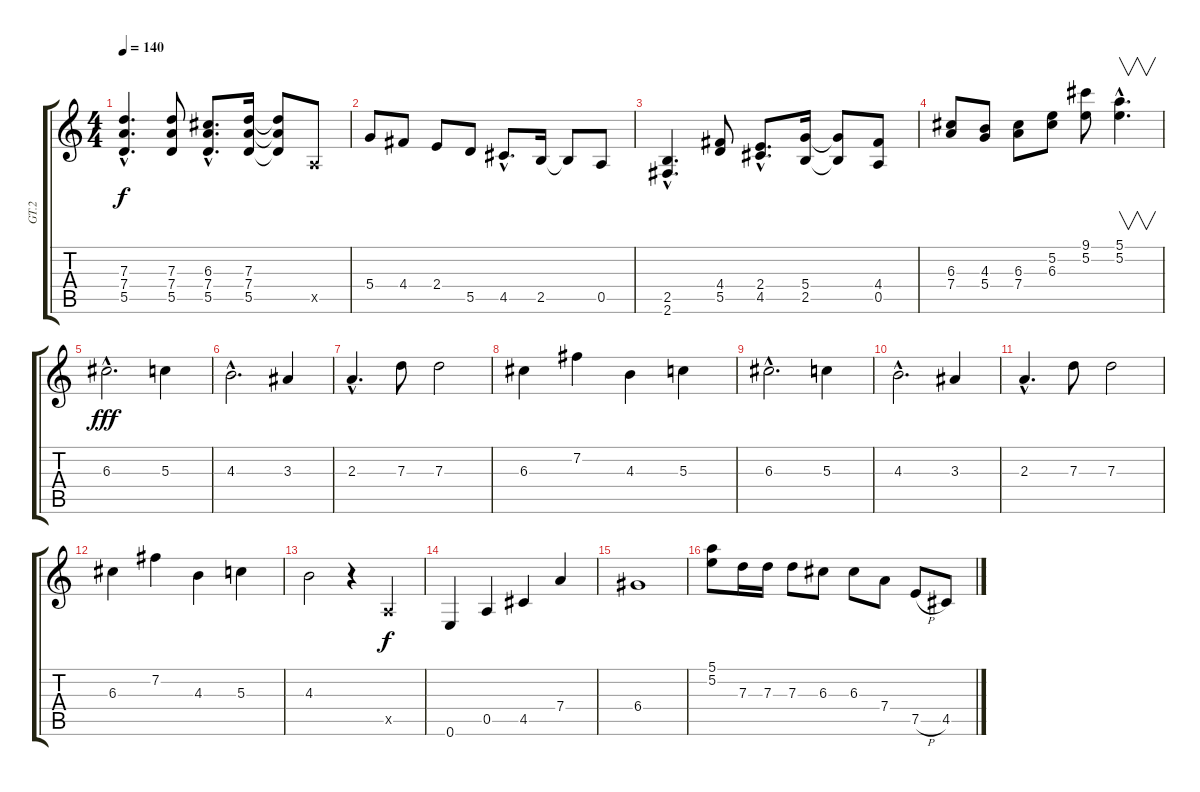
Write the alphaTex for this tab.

\track ("GT.2" "GT.2") {instrument distortionguitar}
\staff {score tabs}
\tuning (E4 B3 G3 D3 A2 E2) {hide}
\ts (4 4)
\tempo 140
\clef g2
\ks c
(7.3{hac} 7.4{hac} 5.5{hac}).4{d dy f} (7.3 7.4 5.5).8 (6.3{hac} 7.4{hac} 5.5{hac}).8{d} (7.3 7.4 5.5).16 (7.3{t} 7.4{t} 5.5{t}).8 0.5{x}.8 |
5.4.8 4.4.8 2.4.8 5.5.8 4.5{hac}.8{d} 2.5.16 2.5{t}.8 0.5.8 |
(2.5{hac} 2.6{hac}).4{d} (4.4 5.5).8 (2.4{hac} 4.5{hac}).8{d} (5.4 2.5).16 (5.4{t} 2.5{t}).8 (4.4 0.5).8 |
(6.3 7.4).8 (4.3 5.4).8 (6.3 7.4).8 (5.2 6.3).8 (9.1 5.2).8 (5.1{hac} 5.2{hac}).4{v d} |
6.3{hac}.2{d dy fff} 5.3.4 |
4.3{hac}.2{d} 3.3.4 |
2.3{hac}.4{d} 7.3.8 7.3.2 |
6.3.4 7.2.4 4.3.4 5.3.4 |
6.3{hac}.2{d} 5.3.4 |
4.3{hac}.2{d} 3.3.4 |
2.3{hac}.4{d} 7.3.8 7.3.2 |
6.3.4 7.2.4 4.3.4 5.3.4 |
4.3.2 r.4 0.5{x}.4{dy f} |
0.6.4 0.5.4 4.5.4 7.4.4 |
6.4.1 |
(5.1 5.2).8 7.3.16 7.3.16 7.3.8 6.3.8 6.3.8 7.4.8 7.5{h}.8 4.5.8
